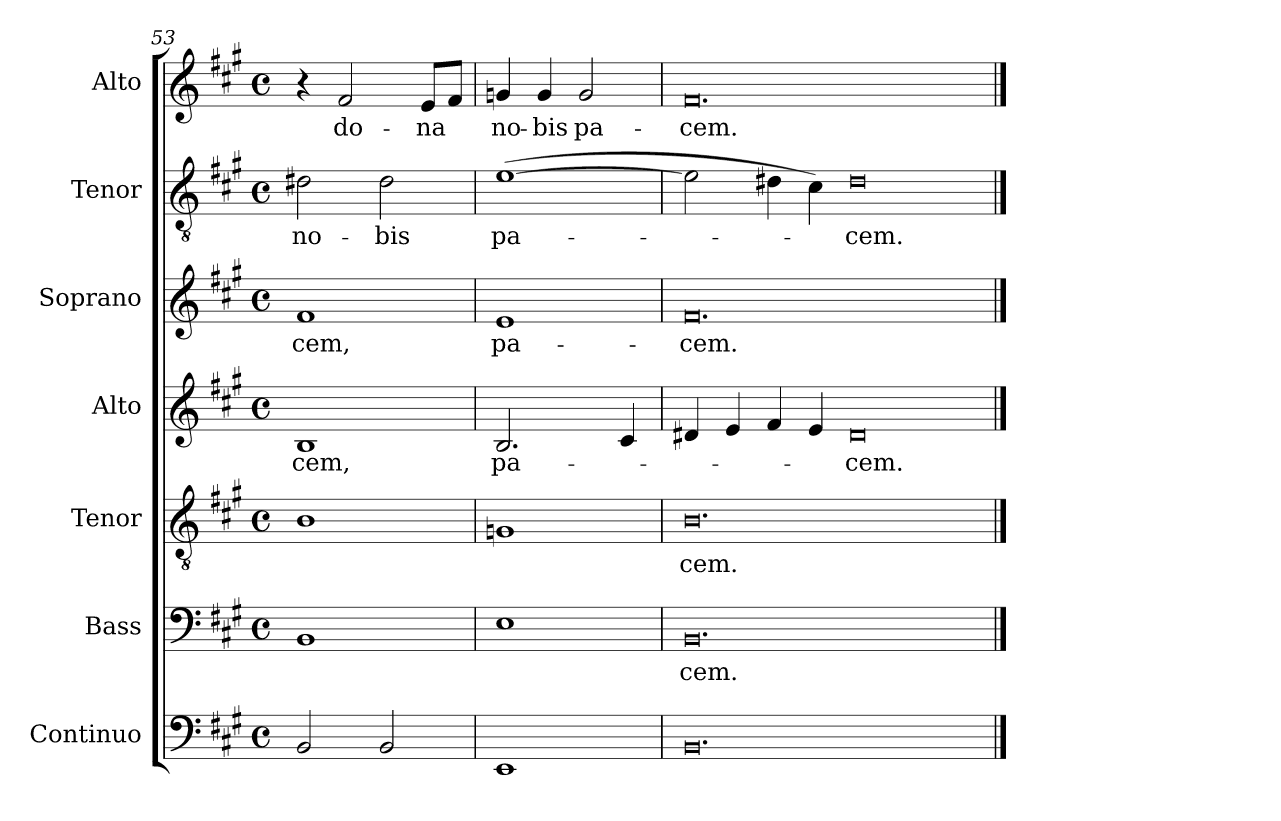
**kern	**kern	**text	**kern	**text	**kern	**text	**kern	**text	**kern	**text	**kern	**text
*part7	*part6	*part6	*part5	*part5	*part4	*part4	*part3	*part3	*part2	*part2	*part1	*part1
*staff7	*staff6	*staff6	*staff5	*staff5	*staff4	*staff4	*staff3	*staff3	*staff2	*staff2	*staff1	*staff1
*I"Continuo	*I"Bass	*	*I"Tenor	*	*I"Alto	*	*I"Soprano	*	*I"Tenor	*	*I"Alto	*
*I'Cont.	*I'B.	*	*I'T.	*	*I'A.	*	*I'S.	*	*I'T.	*	*I'A.	*
*clefF4	*clefF4	*	*clefGv2	*	*clefG2	*	*clefG2	*	*clefGv2	*	*clefG2	*
*	*	*	*ITrd7c12	*	*	*	*	*	*ITrd7c12	*	*	*
*k[f#c#g#]	*k[f#c#g#]	*	*k[f#c#g#]	*	*k[f#c#g#]	*	*k[f#c#g#]	*	*k[f#c#g#]	*	*k[f#c#g#]	*
*A:	*A:	*	*A:	*	*A:	*	*A:	*	*A:	*	*A:	*
*M4/4	*M4/4	*	*M4/4	*	*M4/4	*	*M4/4	*	*M4/4	*	*M4/4	*
*met(c)	*met(c)	*	*met(c)	*	*met(c)	*	*met(c)	*	*met(c)	*	*met(c)	*
=53	=53	=53	=53	=53	=53	=53	=53	=53	=53	=53	=53	=53
!	!	!	!	!	!	!LO:LY:b:color=#000000	!	!	!	!	!	!
!	!	!	!	!	!	!	!	!LO:LY:b:color=#000000	!	!	!	!
!	!	!	!	!	!	!	!	!	!	!LO:LY:b:color=#000000	!	!
2BBi/	1BBi	.	1BBi	.	1Bi	-cem,	1f#i	-cem,	2D#Xi\	no-	4r	.
!	!	!	!	!	!	!	!	!	!	!	!	!LO:LY:b:color=#000000
.	.	.	.	.	.	.	.	.	.	.	2f#i/	do-
!	!	!	!	!	!	!	!	!	!	!LO:LY:b:color=#000000	!	!
2BBi/	.	.	.	.	.	.	.	.	2D#i\	-bis	.	.
!	!	!	!	!	!	!	!	!	!	!	!	!LO:LY:b:color=#000000
.	.	.	.	.	.	.	.	.	.	.	8ei/L	-na
.	.	.	.	.	.	.	.	.	.	.	8f#i/J	.
=54	=54	=54	=54	=54	=54	=54	=54	=54	=54	=54	=54	=54
!	!	!	!	!	!	!LO:LY:b:color=#000000	!	!	!	!	!	!
!	!	!	!	!	!	!	!	!LO:LY:b:color=#000000	!	!	!	!
!	!	!	!	!	!	!	!	!	!	!LO:LY:b:color=#000000	!	!
!	!	!	!	!	!	!	!	!	!	!	!	!LO:LY:b:color=#000000
1EEi	1Ei	.	1GGni	.	2.Bi/	pa-	1ei	pa-	([1Ei	pa-	4gni/	no-
!	!	!	!	!	!	!	!	!	!	!	!	!LO:LY:b:color=#000000
.	.	.	.	.	.	.	.	.	.	.	4gi/	-bis
!	!	!	!	!	!	!	!	!	!	!	!	!LO:LY:b:color=#000000
.	.	.	.	.	.	.	.	.	.	.	2gi/	pa-
.	.	.	.	.	4c#i/	.	.	.	.	.	.	.
=55	=55	=55	=55	=55	=55	=55	=55	=55	=55	=55	=55	=55
!	!	!LO:LY:b:color=#000000	!	!	!	!	!	!	!	!	!	!
!	!	!	!	!LO:LY:b:color=#000000	!	!	!	!	!	!	!	!
!	!	!	!	!	!	!	!	!LO:LY:b:color=#000000	!	!	!	!
!	!	!	!	!	!	!	!	!	!	!	!	!LO:LY:b:color=#000000
0.BBi	0.BBi	-cem.	0.BBi	-cem.	4d#Xi/	.	0.f#i	-cem.	2Ei\]	.	0.f#i	-cem.
.	.	.	.	.	4ei/	.	.	.	.	.	.	.
.	.	.	.	.	4f#i/	.	.	.	4D#Xi\	.	.	.
.	.	.	.	.	4ei/	.	.	.	4C#i\)	.	.	.
!	!	!	!	!	!	!LO:LY:b:color=#000000	!	!	!	!	!	!
!	!	!	!	!	!	!	!	!	!	!LO:LY:b:color=#000000	!	!
.	.	.	.	.	0d#i	-cem.	.	.	0D#i	-cem.	.	.
==	==	==	==	==	==	==	==	==	==	==	==	==
*-	*-	*-	*-	*-	*-	*-	*-	*-	*-	*-	*-	*-
